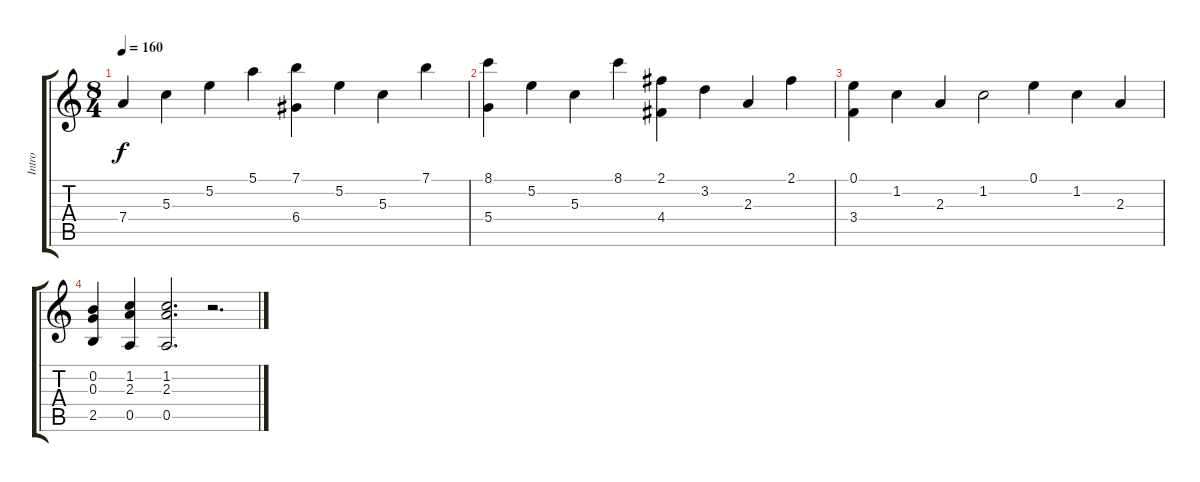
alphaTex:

\track ("Intro" "Intro") {instrument acousticguitarsteel}
\staff {score tabs}
\tuning (E4 B3 G3 D3 A2 E2) {hide}
\ts (8 4)
\tempo 160
\clef g2
\ks c
7.4.4{dy f} 5.3.4 5.2.4 5.1.4 (7.1 6.4).4 5.2.4 5.3.4 7.1.4 |
(8.1 5.4).4 5.2.4 5.3.4 8.1.4 (2.1 4.4).4 3.2.4 2.3.4 2.1.4 |
(0.1 3.4).4 1.2.4 2.3.4 1.2.2 0.1.4 1.2.4 2.3.4 |
(0.2 0.3 2.5).4 (1.2 2.3 0.5).4 (1.2 2.3 0.5).2{d} r.2{d}
